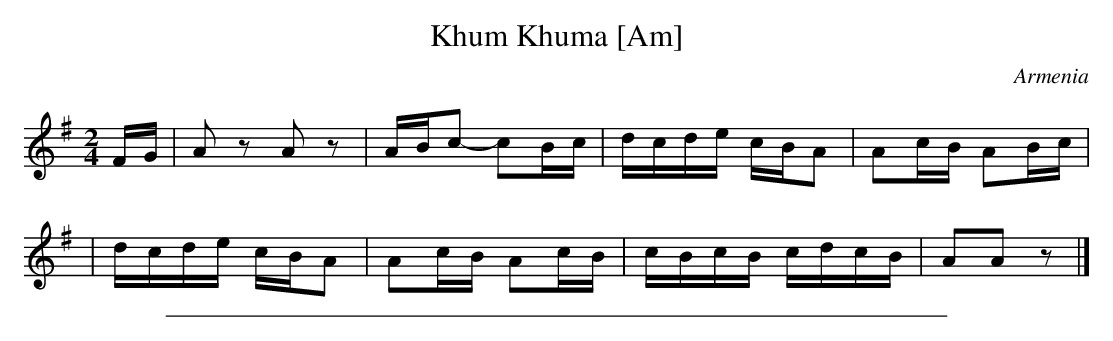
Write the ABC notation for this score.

X:1
T: Khum Khuma [Am]
O: Armenia
M: 2/4
L: 1/16
K: Ador
FG \
| A2z2 A2z2 | ABc2- c2Bc | dcde cBA2 | A2cB A2Bc |
| dcde cBA2 | A2cB  A2cB | cBcB cdcB | A2A2 z2  |]
